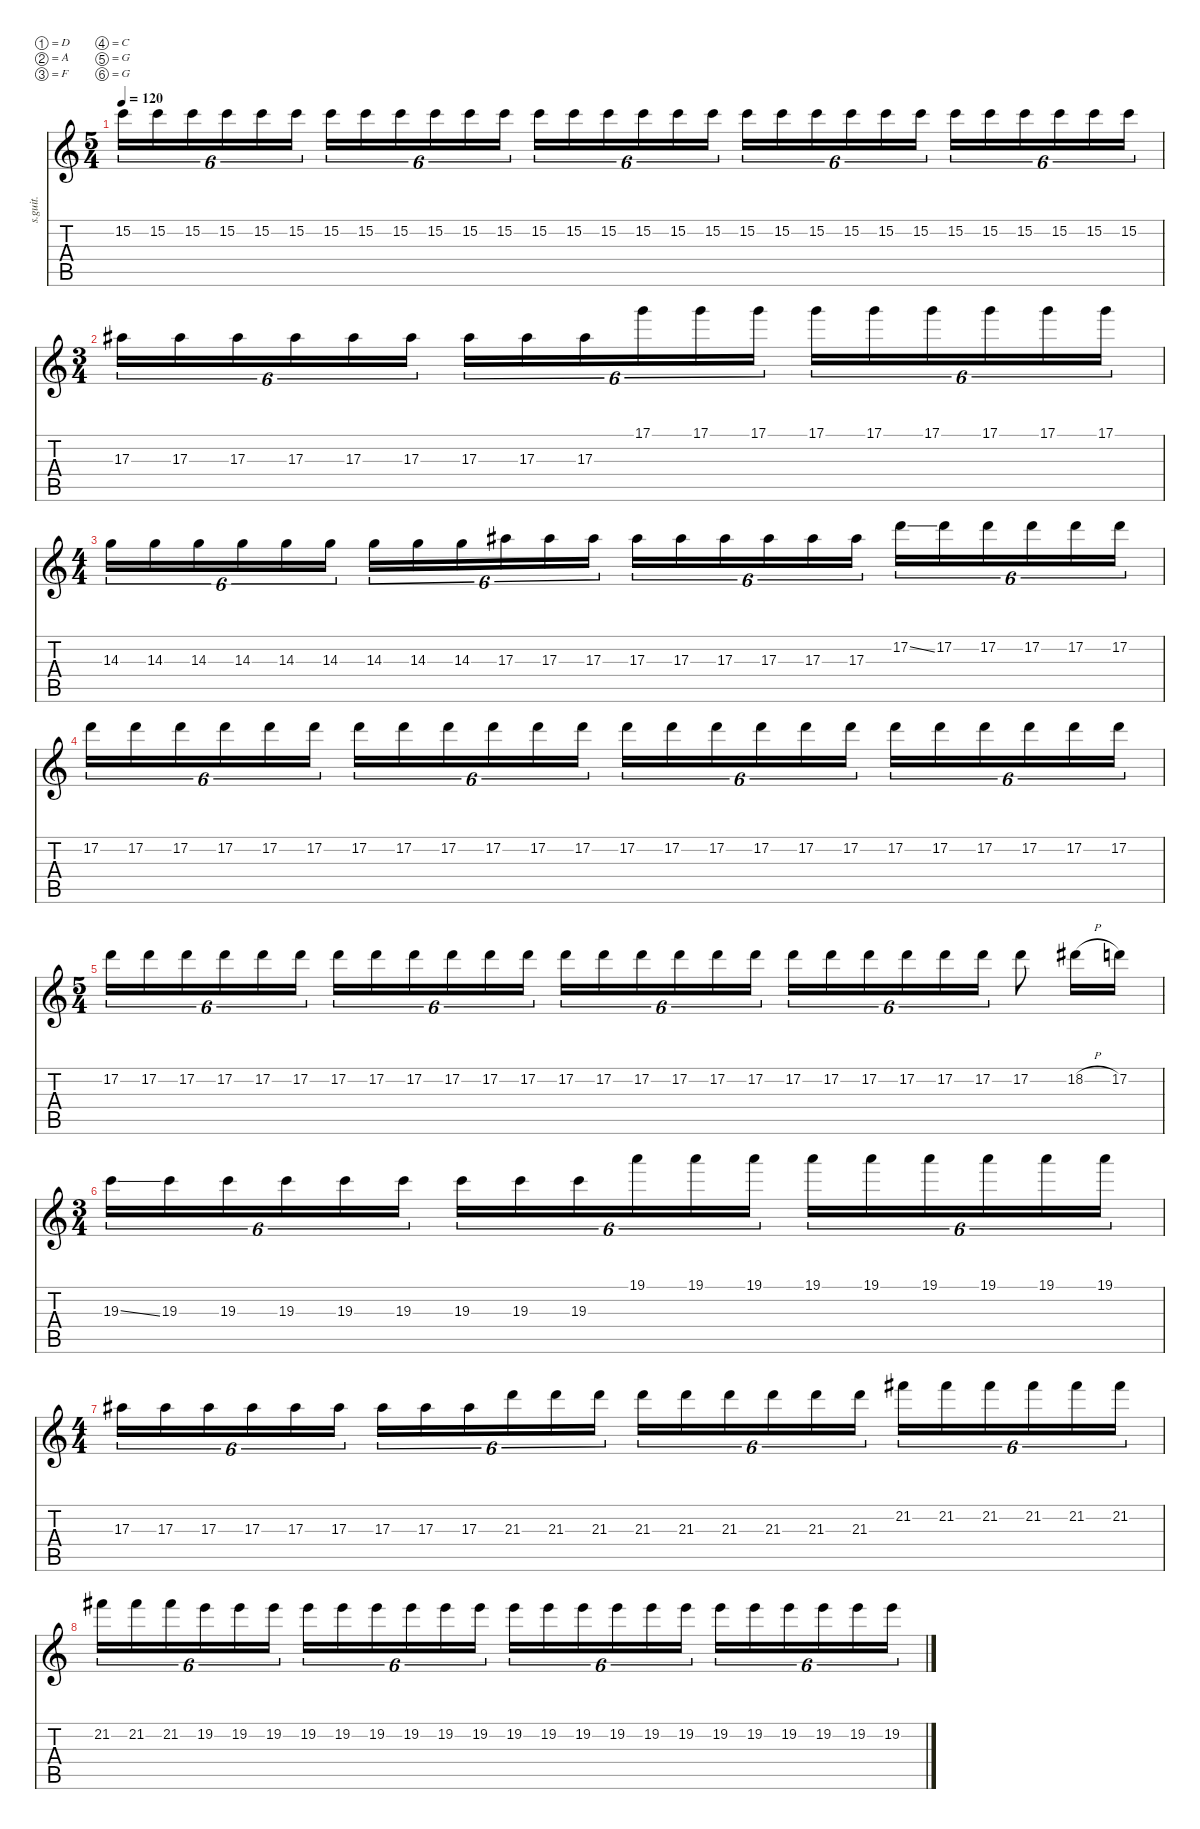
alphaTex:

\defaultSystemsLayout 4
\hideDynamics
\bracketExtendMode nobrackets
\track ("Rythm Guitar 3" "s.guit.") {instrument distortionguitar}
\staff {score tabs}
\tuning (D4 A3 F3 C3 G2 G1)
\ts (5 4)
\beaming (8 2 2 2 2)
\tempo 120
\clef g2
\ks c
15.2.16{tu (6 4) lyrics (0 "") lyrics (1 "") lyrics (2 "") lyrics (3 "") lyrics (4 "") dy f} 15.2.16{tu (6 4) lyrics (0 "") lyrics (1 "") lyrics (2 "") lyrics (3 "") lyrics (4 "")} 15.2.16{tu (6 4) lyrics (0 "") lyrics (1 "") lyrics (2 "") lyrics (3 "") lyrics (4 "")} 15.2.16{tu (6 4) lyrics (0 "") lyrics (1 "") lyrics (2 "") lyrics (3 "") lyrics (4 "")} 15.2.16{tu (6 4) lyrics (0 "") lyrics (1 "") lyrics (2 "") lyrics (3 "") lyrics (4 "")} 15.2.16{tu (6 4) lyrics (0 "") lyrics (1 "") lyrics (2 "") lyrics (3 "") lyrics (4 "")} 15.2.16{tu (6 4) lyrics (0 "") lyrics (1 "") lyrics (2 "") lyrics (3 "") lyrics (4 "")} 15.2.16{tu (6 4) lyrics (0 "") lyrics (1 "") lyrics (2 "") lyrics (3 "") lyrics (4 "")} 15.2.16{tu (6 4) lyrics (0 "") lyrics (1 "") lyrics (2 "") lyrics (3 "") lyrics (4 "")} 15.2.16{tu (6 4) lyrics (0 "") lyrics (1 "") lyrics (2 "") lyrics (3 "") lyrics (4 "")} 15.2.16{tu (6 4) lyrics (0 "") lyrics (1 "") lyrics (2 "") lyrics (3 "") lyrics (4 "")} 15.2.16{tu (6 4) lyrics (0 "") lyrics (1 "") lyrics (2 "") lyrics (3 "") lyrics (4 "")} 15.2.16{tu (6 4) lyrics (0 "") lyrics (1 "") lyrics (2 "") lyrics (3 "") lyrics (4 "")} 15.2.16{tu (6 4) lyrics (0 "") lyrics (1 "") lyrics (2 "") lyrics (3 "") lyrics (4 "")} 15.2.16{tu (6 4) lyrics (0 "") lyrics (1 "") lyrics (2 "") lyrics (3 "") lyrics (4 "")} 15.2.16{tu (6 4) lyrics (0 "") lyrics (1 "") lyrics (2 "") lyrics (3 "") lyrics (4 "")} 15.2.16{tu (6 4) lyrics (0 "") lyrics (1 "") lyrics (2 "") lyrics (3 "") lyrics (4 "")} 15.2.16{tu (6 4) lyrics (0 "") lyrics (1 "") lyrics (2 "") lyrics (3 "") lyrics (4 "")} 15.2.16{tu (6 4) lyrics (0 "") lyrics (1 "") lyrics (2 "") lyrics (3 "") lyrics (4 "")} 15.2.16{tu (6 4) lyrics (0 "") lyrics (1 "") lyrics (2 "") lyrics (3 "") lyrics (4 "")} 15.2.16{tu (6 4) lyrics (0 "") lyrics (1 "") lyrics (2 "") lyrics (3 "") lyrics (4 "")} 15.2.16{tu (6 4) lyrics (0 "") lyrics (1 "") lyrics (2 "") lyrics (3 "") lyrics (4 "")} 15.2.16{tu (6 4) lyrics (0 "") lyrics (1 "") lyrics (2 "") lyrics (3 "") lyrics (4 "")} 15.2.16{tu (6 4) lyrics (0 "") lyrics (1 "") lyrics (2 "") lyrics (3 "") lyrics (4 "")} 15.2.16{tu (6 4) lyrics (0 "") lyrics (1 "") lyrics (2 "") lyrics (3 "") lyrics (4 "")} 15.2.16{tu (6 4) lyrics (0 "") lyrics (1 "") lyrics (2 "") lyrics (3 "") lyrics (4 "")} 15.2.16{tu (6 4) lyrics (0 "") lyrics (1 "") lyrics (2 "") lyrics (3 "") lyrics (4 "")} 15.2.16{tu (6 4) lyrics (0 "") lyrics (1 "") lyrics (2 "") lyrics (3 "") lyrics (4 "")} 15.2.16{tu (6 4) lyrics (0 "") lyrics (1 "") lyrics (2 "") lyrics (3 "") lyrics (4 "")} 15.2.16{tu (6 4) lyrics (0 "") lyrics (1 "") lyrics (2 "") lyrics (3 "") lyrics (4 "")} |
\ts (3 4)
\beaming (8 2 2 2 2)
17.3{acc #}.16{tu (6 4) lyrics (0 "") lyrics (1 "") lyrics (2 "") lyrics (3 "") lyrics (4 "")} 17.3{acc #}.16{tu (6 4) lyrics (0 "") lyrics (1 "") lyrics (2 "") lyrics (3 "") lyrics (4 "")} 17.3{acc #}.16{tu (6 4) lyrics (0 "") lyrics (1 "") lyrics (2 "") lyrics (3 "") lyrics (4 "")} 17.3{acc #}.16{tu (6 4) lyrics (0 "") lyrics (1 "") lyrics (2 "") lyrics (3 "") lyrics (4 "")} 17.3{acc #}.16{tu (6 4) lyrics (0 "") lyrics (1 "") lyrics (2 "") lyrics (3 "") lyrics (4 "")} 17.3{acc #}.16{tu (6 4) lyrics (0 "") lyrics (1 "") lyrics (2 "") lyrics (3 "") lyrics (4 "")} 17.3{acc #}.16{tu (6 4) lyrics (0 "") lyrics (1 "") lyrics (2 "") lyrics (3 "") lyrics (4 "")} 17.3{acc #}.16{tu (6 4) lyrics (0 "") lyrics (1 "") lyrics (2 "") lyrics (3 "") lyrics (4 "")} 17.3{acc #}.16{tu (6 4) lyrics (0 "") lyrics (1 "") lyrics (2 "") lyrics (3 "") lyrics (4 "")} 17.1.16{tu (6 4) lyrics (0 "") lyrics (1 "") lyrics (2 "") lyrics (3 "") lyrics (4 "")} 17.1.16{tu (6 4) lyrics (0 "") lyrics (1 "") lyrics (2 "") lyrics (3 "") lyrics (4 "")} 17.1.16{tu (6 4) lyrics (0 "") lyrics (1 "") lyrics (2 "") lyrics (3 "") lyrics (4 "")} 17.1.16{tu (6 4) lyrics (0 "") lyrics (1 "") lyrics (2 "") lyrics (3 "") lyrics (4 "")} 17.1.16{tu (6 4) lyrics (0 "") lyrics (1 "") lyrics (2 "") lyrics (3 "") lyrics (4 "")} 17.1.16{tu (6 4) lyrics (0 "") lyrics (1 "") lyrics (2 "") lyrics (3 "") lyrics (4 "")} 17.1.16{tu (6 4) lyrics (0 "") lyrics (1 "") lyrics (2 "") lyrics (3 "") lyrics (4 "")} 17.1.16{tu (6 4) lyrics (0 "") lyrics (1 "") lyrics (2 "") lyrics (3 "") lyrics (4 "")} 17.1.16{tu (6 4) lyrics (0 "") lyrics (1 "") lyrics (2 "") lyrics (3 "") lyrics (4 "")} |
\ts (4 4)
\beaming (8 2 2 2 2)
14.3.16{tu (6 4) lyrics (0 "") lyrics (1 "") lyrics (2 "") lyrics (3 "") lyrics (4 "")} 14.3.16{tu (6 4) lyrics (0 "") lyrics (1 "") lyrics (2 "") lyrics (3 "") lyrics (4 "")} 14.3.16{tu (6 4) lyrics (0 "") lyrics (1 "") lyrics (2 "") lyrics (3 "") lyrics (4 "")} 14.3.16{tu (6 4) lyrics (0 "") lyrics (1 "") lyrics (2 "") lyrics (3 "") lyrics (4 "")} 14.3.16{tu (6 4) lyrics (0 "") lyrics (1 "") lyrics (2 "") lyrics (3 "") lyrics (4 "")} 14.3.16{tu (6 4) lyrics (0 "") lyrics (1 "") lyrics (2 "") lyrics (3 "") lyrics (4 "")} 14.3.16{tu (6 4) lyrics (0 "") lyrics (1 "") lyrics (2 "") lyrics (3 "") lyrics (4 "")} 14.3.16{tu (6 4) lyrics (0 "") lyrics (1 "") lyrics (2 "") lyrics (3 "") lyrics (4 "")} 14.3.16{tu (6 4) lyrics (0 "") lyrics (1 "") lyrics (2 "") lyrics (3 "") lyrics (4 "")} 17.3{acc #}.16{tu (6 4) lyrics (0 "") lyrics (1 "") lyrics (2 "") lyrics (3 "") lyrics (4 "")} 17.3{acc #}.16{tu (6 4) lyrics (0 "") lyrics (1 "") lyrics (2 "") lyrics (3 "") lyrics (4 "")} 17.3{acc #}.16{tu (6 4) lyrics (0 "") lyrics (1 "") lyrics (2 "") lyrics (3 "") lyrics (4 "")} 17.3{acc #}.16{tu (6 4) lyrics (0 "") lyrics (1 "") lyrics (2 "") lyrics (3 "") lyrics (4 "")} 17.3{acc #}.16{tu (6 4) lyrics (0 "") lyrics (1 "") lyrics (2 "") lyrics (3 "") lyrics (4 "")} 17.3{acc #}.16{tu (6 4) lyrics (0 "") lyrics (1 "") lyrics (2 "") lyrics (3 "") lyrics (4 "")} 17.3{acc #}.16{tu (6 4) lyrics (0 "") lyrics (1 "") lyrics (2 "") lyrics (3 "") lyrics (4 "")} 17.3{acc #}.16{tu (6 4) lyrics (0 "") lyrics (1 "") lyrics (2 "") lyrics (3 "") lyrics (4 "")} 17.3{acc #}.16{tu (6 4) lyrics (0 "") lyrics (1 "") lyrics (2 "") lyrics (3 "") lyrics (4 "")} 17.2{ss}.16{tu (6 4) lyrics (0 "") lyrics (1 "") lyrics (2 "") lyrics (3 "") lyrics (4 "")} 17.2.16{tu (6 4) lyrics (0 "") lyrics (1 "") lyrics (2 "") lyrics (3 "") lyrics (4 "")} 17.2.16{tu (6 4) lyrics (0 "") lyrics (1 "") lyrics (2 "") lyrics (3 "") lyrics (4 "")} 17.2.16{tu (6 4) lyrics (0 "") lyrics (1 "") lyrics (2 "") lyrics (3 "") lyrics (4 "")} 17.2.16{tu (6 4) lyrics (0 "") lyrics (1 "") lyrics (2 "") lyrics (3 "") lyrics (4 "")} 17.2.16{tu (6 4) lyrics (0 "") lyrics (1 "") lyrics (2 "") lyrics (3 "") lyrics (4 "")} |
17.2.16{tu (6 4) lyrics (0 "") lyrics (1 "") lyrics (2 "") lyrics (3 "") lyrics (4 "")} 17.2.16{tu (6 4) lyrics (0 "") lyrics (1 "") lyrics (2 "") lyrics (3 "") lyrics (4 "")} 17.2.16{tu (6 4) lyrics (0 "") lyrics (1 "") lyrics (2 "") lyrics (3 "") lyrics (4 "")} 17.2.16{tu (6 4) lyrics (0 "") lyrics (1 "") lyrics (2 "") lyrics (3 "") lyrics (4 "")} 17.2.16{tu (6 4) lyrics (0 "") lyrics (1 "") lyrics (2 "") lyrics (3 "") lyrics (4 "")} 17.2.16{tu (6 4) lyrics (0 "") lyrics (1 "") lyrics (2 "") lyrics (3 "") lyrics (4 "")} 17.2.16{tu (6 4) lyrics (0 "") lyrics (1 "") lyrics (2 "") lyrics (3 "") lyrics (4 "")} 17.2.16{tu (6 4) lyrics (0 "") lyrics (1 "") lyrics (2 "") lyrics (3 "") lyrics (4 "")} 17.2.16{tu (6 4) lyrics (0 "") lyrics (1 "") lyrics (2 "") lyrics (3 "") lyrics (4 "")} 17.2.16{tu (6 4) lyrics (0 "") lyrics (1 "") lyrics (2 "") lyrics (3 "") lyrics (4 "")} 17.2.16{tu (6 4) lyrics (0 "") lyrics (1 "") lyrics (2 "") lyrics (3 "") lyrics (4 "")} 17.2.16{tu (6 4) lyrics (0 "") lyrics (1 "") lyrics (2 "") lyrics (3 "") lyrics (4 "")} 17.2.16{tu (6 4) lyrics (0 "") lyrics (1 "") lyrics (2 "") lyrics (3 "") lyrics (4 "")} 17.2.16{tu (6 4) lyrics (0 "") lyrics (1 "") lyrics (2 "") lyrics (3 "") lyrics (4 "")} 17.2.16{tu (6 4) lyrics (0 "") lyrics (1 "") lyrics (2 "") lyrics (3 "") lyrics (4 "")} 17.2.16{tu (6 4) lyrics (0 "") lyrics (1 "") lyrics (2 "") lyrics (3 "") lyrics (4 "")} 17.2.16{tu (6 4) lyrics (0 "") lyrics (1 "") lyrics (2 "") lyrics (3 "") lyrics (4 "")} 17.2.16{tu (6 4) lyrics (0 "") lyrics (1 "") lyrics (2 "") lyrics (3 "") lyrics (4 "")} 17.2.16{tu (6 4) lyrics (0 "") lyrics (1 "") lyrics (2 "") lyrics (3 "") lyrics (4 "")} 17.2.16{tu (6 4) lyrics (0 "") lyrics (1 "") lyrics (2 "") lyrics (3 "") lyrics (4 "")} 17.2.16{tu (6 4) lyrics (0 "") lyrics (1 "") lyrics (2 "") lyrics (3 "") lyrics (4 "")} 17.2.16{tu (6 4) lyrics (0 "") lyrics (1 "") lyrics (2 "") lyrics (3 "") lyrics (4 "")} 17.2.16{tu (6 4) lyrics (0 "") lyrics (1 "") lyrics (2 "") lyrics (3 "") lyrics (4 "")} 17.2.16{tu (6 4) lyrics (0 "") lyrics (1 "") lyrics (2 "") lyrics (3 "") lyrics (4 "")} |
\ts (5 4)
\beaming (8 2 2 2 2)
17.2.16{tu (6 4) lyrics (0 "") lyrics (1 "") lyrics (2 "") lyrics (3 "") lyrics (4 "")} 17.2.16{tu (6 4) lyrics (0 "") lyrics (1 "") lyrics (2 "") lyrics (3 "") lyrics (4 "")} 17.2.16{tu (6 4) lyrics (0 "") lyrics (1 "") lyrics (2 "") lyrics (3 "") lyrics (4 "")} 17.2.16{tu (6 4) lyrics (0 "") lyrics (1 "") lyrics (2 "") lyrics (3 "") lyrics (4 "")} 17.2.16{tu (6 4) lyrics (0 "") lyrics (1 "") lyrics (2 "") lyrics (3 "") lyrics (4 "")} 17.2.16{tu (6 4) lyrics (0 "") lyrics (1 "") lyrics (2 "") lyrics (3 "") lyrics (4 "")} 17.2.16{tu (6 4) lyrics (0 "") lyrics (1 "") lyrics (2 "") lyrics (3 "") lyrics (4 "")} 17.2.16{tu (6 4) lyrics (0 "") lyrics (1 "") lyrics (2 "") lyrics (3 "") lyrics (4 "")} 17.2.16{tu (6 4) lyrics (0 "") lyrics (1 "") lyrics (2 "") lyrics (3 "") lyrics (4 "")} 17.2.16{tu (6 4) lyrics (0 "") lyrics (1 "") lyrics (2 "") lyrics (3 "") lyrics (4 "")} 17.2.16{tu (6 4) lyrics (0 "") lyrics (1 "") lyrics (2 "") lyrics (3 "") lyrics (4 "")} 17.2.16{tu (6 4) lyrics (0 "") lyrics (1 "") lyrics (2 "") lyrics (3 "") lyrics (4 "")} 17.2.16{tu (6 4) lyrics (0 "") lyrics (1 "") lyrics (2 "") lyrics (3 "") lyrics (4 "")} 17.2.16{tu (6 4) lyrics (0 "") lyrics (1 "") lyrics (2 "") lyrics (3 "") lyrics (4 "")} 17.2.16{tu (6 4) lyrics (0 "") lyrics (1 "") lyrics (2 "") lyrics (3 "") lyrics (4 "")} 17.2.16{tu (6 4) lyrics (0 "") lyrics (1 "") lyrics (2 "") lyrics (3 "") lyrics (4 "")} 17.2.16{tu (6 4) lyrics (0 "") lyrics (1 "") lyrics (2 "") lyrics (3 "") lyrics (4 "")} 17.2.16{tu (6 4) lyrics (0 "") lyrics (1 "") lyrics (2 "") lyrics (3 "") lyrics (4 "")} 17.2.16{tu (6 4) lyrics (0 "") lyrics (1 "") lyrics (2 "") lyrics (3 "") lyrics (4 "")} 17.2.16{tu (6 4) lyrics (0 "") lyrics (1 "") lyrics (2 "") lyrics (3 "") lyrics (4 "")} 17.2.16{tu (6 4) lyrics (0 "") lyrics (1 "") lyrics (2 "") lyrics (3 "") lyrics (4 "")} 17.2.16{tu (6 4) lyrics (0 "") lyrics (1 "") lyrics (2 "") lyrics (3 "") lyrics (4 "")} 17.2.16{tu (6 4) lyrics (0 "") lyrics (1 "") lyrics (2 "") lyrics (3 "") lyrics (4 "")} 17.2.16{tu (6 4) lyrics (0 "") lyrics (1 "") lyrics (2 "") lyrics (3 "") lyrics (4 "")} 17.2.8{lyrics (0 "") lyrics (1 "") lyrics (2 "") lyrics (3 "") lyrics (4 "") dy ppp} 18.2{h acc #}.16{lyrics (0 "") lyrics (1 "") lyrics (2 "") lyrics (3 "") lyrics (4 "")} 17.2.16{lyrics (0 "") lyrics (1 "") lyrics (2 "") lyrics (3 "") lyrics (4 "")} |
\ts (3 4)
\beaming (8 2 2 2 2)
19.3{ss}.16{tu (6 4) lyrics (0 "") lyrics (1 "") lyrics (2 "") lyrics (3 "") lyrics (4 "") dy f} 19.3.16{tu (6 4) lyrics (0 "") lyrics (1 "") lyrics (2 "") lyrics (3 "") lyrics (4 "")} 19.3.16{tu (6 4) lyrics (0 "") lyrics (1 "") lyrics (2 "") lyrics (3 "") lyrics (4 "")} 19.3.16{tu (6 4) lyrics (0 "") lyrics (1 "") lyrics (2 "") lyrics (3 "") lyrics (4 "")} 19.3.16{tu (6 4) lyrics (0 "") lyrics (1 "") lyrics (2 "") lyrics (3 "") lyrics (4 "")} 19.3.16{tu (6 4) lyrics (0 "") lyrics (1 "") lyrics (2 "") lyrics (3 "") lyrics (4 "")} 19.3.16{tu (6 4) lyrics (0 "") lyrics (1 "") lyrics (2 "") lyrics (3 "") lyrics (4 "")} 19.3.16{tu (6 4) lyrics (0 "") lyrics (1 "") lyrics (2 "") lyrics (3 "") lyrics (4 "")} 19.3.16{tu (6 4) lyrics (0 "") lyrics (1 "") lyrics (2 "") lyrics (3 "") lyrics (4 "")} 19.1.16{tu (6 4) lyrics (0 "") lyrics (1 "") lyrics (2 "") lyrics (3 "") lyrics (4 "")} 19.1.16{tu (6 4) lyrics (0 "") lyrics (1 "") lyrics (2 "") lyrics (3 "") lyrics (4 "")} 19.1.16{tu (6 4) lyrics (0 "") lyrics (1 "") lyrics (2 "") lyrics (3 "") lyrics (4 "")} 19.1.16{tu (6 4) lyrics (0 "") lyrics (1 "") lyrics (2 "") lyrics (3 "") lyrics (4 "")} 19.1.16{tu (6 4) lyrics (0 "") lyrics (1 "") lyrics (2 "") lyrics (3 "") lyrics (4 "")} 19.1.16{tu (6 4) lyrics (0 "") lyrics (1 "") lyrics (2 "") lyrics (3 "") lyrics (4 "")} 19.1.16{tu (6 4) lyrics (0 "") lyrics (1 "") lyrics (2 "") lyrics (3 "") lyrics (4 "")} 19.1.16{tu (6 4) lyrics (0 "") lyrics (1 "") lyrics (2 "") lyrics (3 "") lyrics (4 "")} 19.1.16{tu (6 4) lyrics (0 "") lyrics (1 "") lyrics (2 "") lyrics (3 "") lyrics (4 "")} |
\ts (4 4)
\beaming (8 2 2 2 2)
17.3{acc #}.16{tu (6 4) lyrics (0 "") lyrics (1 "") lyrics (2 "") lyrics (3 "") lyrics (4 "")} 17.3{acc #}.16{tu (6 4) lyrics (0 "") lyrics (1 "") lyrics (2 "") lyrics (3 "") lyrics (4 "")} 17.3{acc #}.16{tu (6 4) lyrics (0 "") lyrics (1 "") lyrics (2 "") lyrics (3 "") lyrics (4 "")} 17.3{acc #}.16{tu (6 4) lyrics (0 "") lyrics (1 "") lyrics (2 "") lyrics (3 "") lyrics (4 "")} 17.3{acc #}.16{tu (6 4) lyrics (0 "") lyrics (1 "") lyrics (2 "") lyrics (3 "") lyrics (4 "")} 17.3{acc #}.16{tu (6 4) lyrics (0 "") lyrics (1 "") lyrics (2 "") lyrics (3 "") lyrics (4 "")} 17.3{acc #}.16{tu (6 4) lyrics (0 "") lyrics (1 "") lyrics (2 "") lyrics (3 "") lyrics (4 "")} 17.3{acc #}.16{tu (6 4) lyrics (0 "") lyrics (1 "") lyrics (2 "") lyrics (3 "") lyrics (4 "")} 17.3{acc #}.16{tu (6 4) lyrics (0 "") lyrics (1 "") lyrics (2 "") lyrics (3 "") lyrics (4 "")} 21.3.16{tu (6 4) lyrics (0 "") lyrics (1 "") lyrics (2 "") lyrics (3 "") lyrics (4 "")} 21.3.16{tu (6 4) lyrics (0 "") lyrics (1 "") lyrics (2 "") lyrics (3 "") lyrics (4 "")} 21.3.16{tu (6 4) lyrics (0 "") lyrics (1 "") lyrics (2 "") lyrics (3 "") lyrics (4 "")} 21.3.16{tu (6 4) lyrics (0 "") lyrics (1 "") lyrics (2 "") lyrics (3 "") lyrics (4 "")} 21.3.16{tu (6 4) lyrics (0 "") lyrics (1 "") lyrics (2 "") lyrics (3 "") lyrics (4 "")} 21.3.16{tu (6 4) lyrics (0 "") lyrics (1 "") lyrics (2 "") lyrics (3 "") lyrics (4 "")} 21.3.16{tu (6 4) lyrics (0 "") lyrics (1 "") lyrics (2 "") lyrics (3 "") lyrics (4 "")} 21.3.16{tu (6 4) lyrics (0 "") lyrics (1 "") lyrics (2 "") lyrics (3 "") lyrics (4 "")} 21.3.16{tu (6 4) lyrics (0 "") lyrics (1 "") lyrics (2 "") lyrics (3 "") lyrics (4 "")} 21.2{acc #}.16{tu (6 4) lyrics (0 "") lyrics (1 "") lyrics (2 "") lyrics (3 "") lyrics (4 "")} 21.2{acc #}.16{tu (6 4) lyrics (0 "") lyrics (1 "") lyrics (2 "") lyrics (3 "") lyrics (4 "")} 21.2{acc #}.16{tu (6 4) lyrics (0 "") lyrics (1 "") lyrics (2 "") lyrics (3 "") lyrics (4 "")} 21.2{acc #}.16{tu (6 4) lyrics (0 "") lyrics (1 "") lyrics (2 "") lyrics (3 "") lyrics (4 "")} 21.2{acc #}.16{tu (6 4) lyrics (0 "") lyrics (1 "") lyrics (2 "") lyrics (3 "") lyrics (4 "")} 21.2{acc #}.16{tu (6 4) lyrics (0 "") lyrics (1 "") lyrics (2 "") lyrics (3 "") lyrics (4 "")} |
21.2{acc #}.16{tu (6 4) lyrics (0 "") lyrics (1 "") lyrics (2 "") lyrics (3 "") lyrics (4 "")} 21.2{acc #}.16{tu (6 4) lyrics (0 "") lyrics (1 "") lyrics (2 "") lyrics (3 "") lyrics (4 "")} 21.2{acc #}.16{tu (6 4) lyrics (0 "") lyrics (1 "") lyrics (2 "") lyrics (3 "") lyrics (4 "")} 19.2.16{tu (6 4) lyrics (0 "") lyrics (1 "") lyrics (2 "") lyrics (3 "") lyrics (4 "")} 19.2.16{tu (6 4) lyrics (0 "") lyrics (1 "") lyrics (2 "") lyrics (3 "") lyrics (4 "")} 19.2.16{tu (6 4) lyrics (0 "") lyrics (1 "") lyrics (2 "") lyrics (3 "") lyrics (4 "")} 19.2.16{tu (6 4) lyrics (0 "") lyrics (1 "") lyrics (2 "") lyrics (3 "") lyrics (4 "")} 19.2.16{tu (6 4) lyrics (0 "") lyrics (1 "") lyrics (2 "") lyrics (3 "") lyrics (4 "")} 19.2.16{tu (6 4) lyrics (0 "") lyrics (1 "") lyrics (2 "") lyrics (3 "") lyrics (4 "")} 19.2.16{tu (6 4) lyrics (0 "") lyrics (1 "") lyrics (2 "") lyrics (3 "") lyrics (4 "")} 19.2.16{tu (6 4) lyrics (0 "") lyrics (1 "") lyrics (2 "") lyrics (3 "") lyrics (4 "")} 19.2.16{tu (6 4) lyrics (0 "") lyrics (1 "") lyrics (2 "") lyrics (3 "") lyrics (4 "")} 19.2.16{tu (6 4) lyrics (0 "") lyrics (1 "") lyrics (2 "") lyrics (3 "") lyrics (4 "")} 19.2.16{tu (6 4) lyrics (0 "") lyrics (1 "") lyrics (2 "") lyrics (3 "") lyrics (4 "")} 19.2.16{tu (6 4) lyrics (0 "") lyrics (1 "") lyrics (2 "") lyrics (3 "") lyrics (4 "")} 19.2.16{tu (6 4) lyrics (0 "") lyrics (1 "") lyrics (2 "") lyrics (3 "") lyrics (4 "")} 19.2.16{tu (6 4) lyrics (0 "") lyrics (1 "") lyrics (2 "") lyrics (3 "") lyrics (4 "")} 19.2.16{tu (6 4) lyrics (0 "") lyrics (1 "") lyrics (2 "") lyrics (3 "") lyrics (4 "")} 19.2.16{tu (6 4) lyrics (0 "") lyrics (1 "") lyrics (2 "") lyrics (3 "") lyrics (4 "")} 19.2.16{tu (6 4) lyrics (0 "") lyrics (1 "") lyrics (2 "") lyrics (3 "") lyrics (4 "")} 19.2.16{tu (6 4) lyrics (0 "") lyrics (1 "") lyrics (2 "") lyrics (3 "") lyrics (4 "")} 19.2.16{tu (6 4) lyrics (0 "") lyrics (1 "") lyrics (2 "") lyrics (3 "") lyrics (4 "")} 19.2.16{tu (6 4) lyrics (0 "") lyrics (1 "") lyrics (2 "") lyrics (3 "") lyrics (4 "")} 19.2.16{tu (6 4) lyrics (0 "") lyrics (1 "") lyrics (2 "") lyrics (3 "") lyrics (4 "")}
